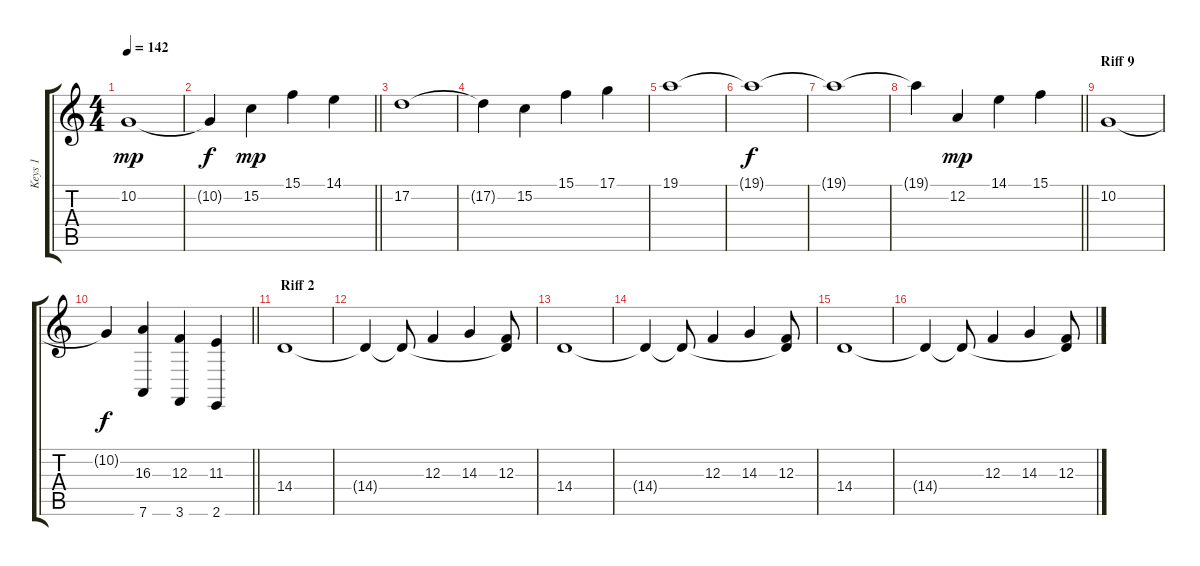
\track ("Keys 1" "Keys 1") {instrument pad4choir}
\staff {score tabs}
\tuning (D4 A3 F3 C3 G2 D2) {hide}
\ts (4 4)
\tempo 142
\clef g2
\ks c
10.2.1{dy mp} |
\barLineRight lightlight
10.2{t}.4{dy f} 15.2.4{dy mp} 15.1.4 14.1.4 |
17.2.1 |
17.2{t}.4 15.2.4 15.1.4 17.1.4 |
19.1.1 |
19.1{t}.1{dy f} |
19.1{t}.1 |
\barLineRight lightlight
19.1{t}.4 12.2.4{dy mp} 14.1.4 15.1.4 |
\section ("" "Riff 9")
10.2.1 |
\barLineRight lightlight
10.2{t}.4{dy f} (16.3 7.6).4 (12.3 3.6).4 (11.3 2.6).4 |
\section ("" " Riff 2")
14.4.1 |
14.4{t}.4 14.4{t}.8 12.3.4 14.3.4 (12.3 14.4{t}).8 |
14.4.1 |
14.4{t}.4 14.4{t}.8 12.3.4 14.3.4 (12.3 14.4{t}).8 |
14.4.1 |
14.4{t}.4 14.4{t}.8 12.3.4 14.3.4 (12.3 14.4{t}).8
